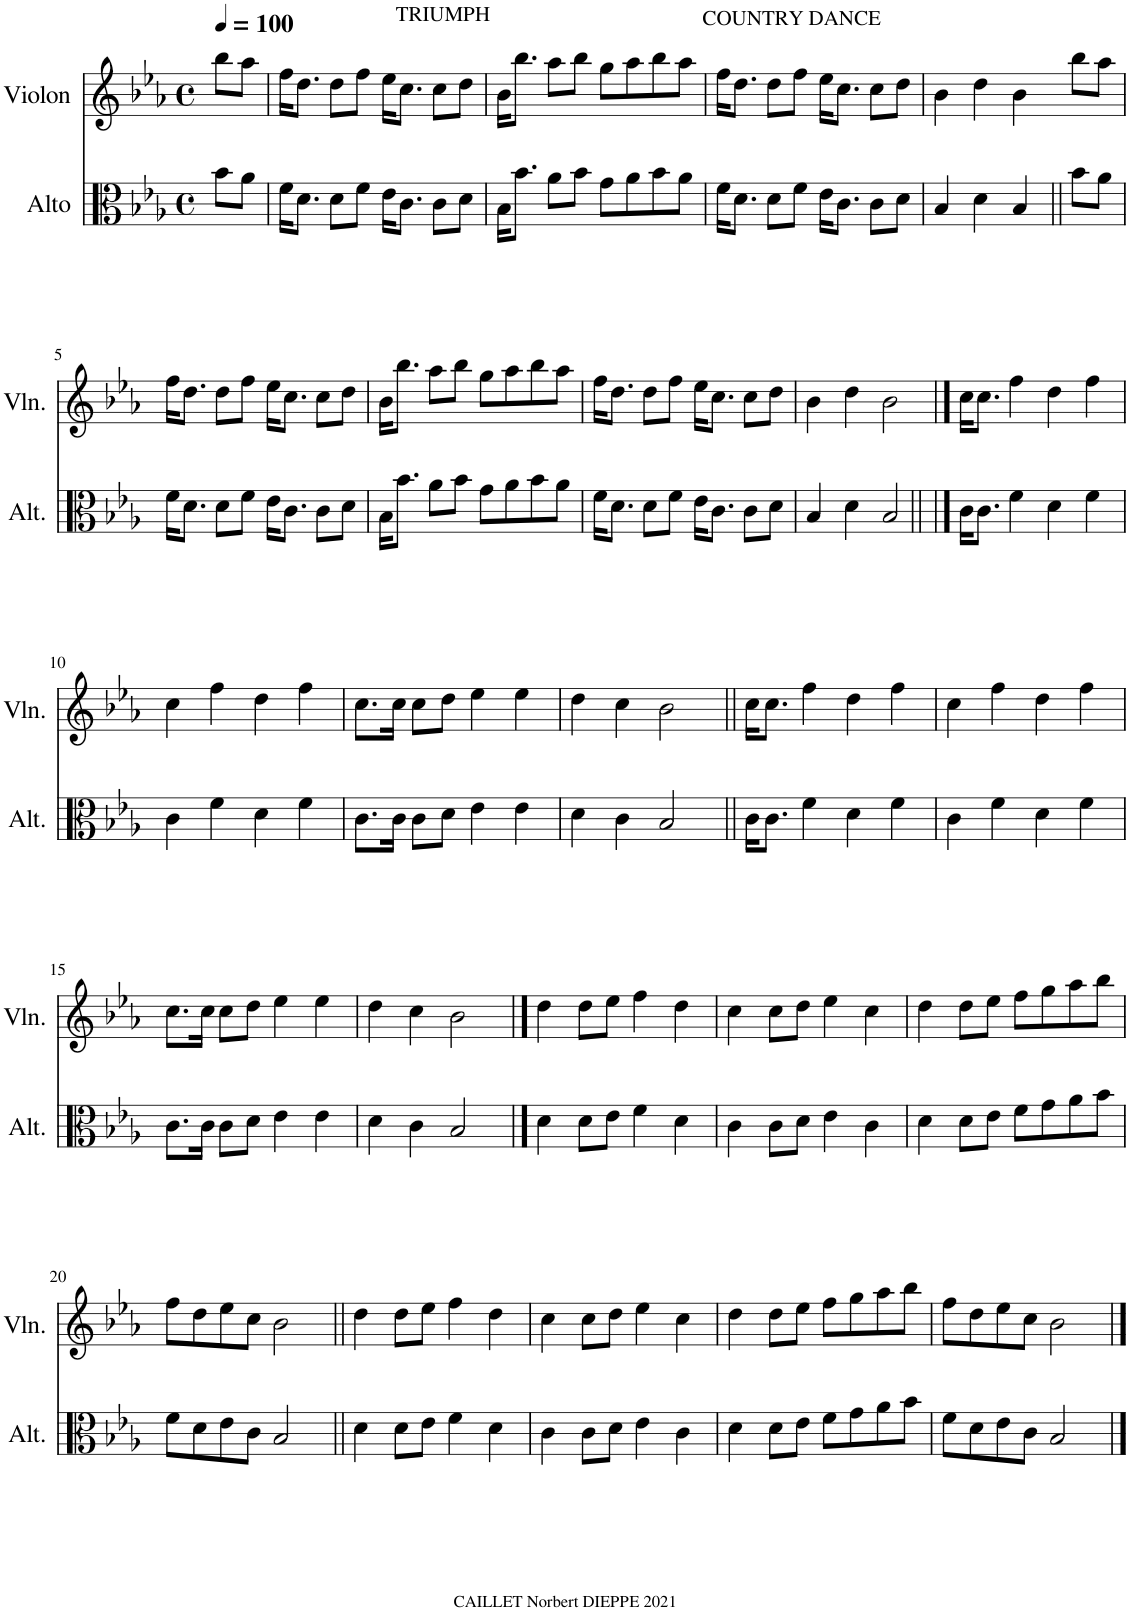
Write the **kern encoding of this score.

**kern	**kern
*part2	*part1
*staff2	*staff1
*I"Alto	*I"Violon
*I'Alt.	*I'Vln.
*clefC3	*clefG2
*k[b-e-a-]	*k[b-e-a-]
*M4/4	*M4/4
*met(c)	*met(c)
*MM100	*MM100
=	=
8b-\L	8bb-\L
8a-\J	8aa-\J
=1	=1
16f\KL	16ff\KL
8.d\J	8.dd\J
8d\L	8dd\L
8f\J	8ff\J
16e-\KL	16ee-\KL
8.c\J	8.cc\J
8c\L	8cc\L
8d\J	8dd\J
=2	=2
16B-\KL	16b-\KL
!	!LO:TX:a:t=TRIUMPH
8.b-\J	8.bb-\J
8a-\L	8aa-\L
8b-\J	8bb-\J
8g\L	8gg\L
8a-\	8aa-\
8b-\	8bb-\
8a-\J	8aa-\J
=3	=3
!	!LO:TX:a:t=COUNTRY DANCE
16f\KL	16ff\KL
8.d\J	8.dd\J
8d\L	8dd\L
8f\J	8ff\J
16e-\KL	16ee-\KL
8.c\J	8.cc\J
8c\L	8cc\L
8d\J	8dd\J
=4	=4
4B-/	4b-\
4d\	4dd\
4B-/	4b-\
8b-\L	8bb-\L
8a-\J	8aa-\J
!!LO:LB:g=z
=5	=5
16f\KL	16ff\KL
8.d\J	8.dd\J
8d\L	8dd\L
8f\J	8ff\J
16e-\KL	16ee-\KL
8.c\J	8.cc\J
8c\L	8cc\L
8d\J	8dd\J
=6	=6
16B-\KL	16b-\KL
8.b-\J	8.bb-\J
8a-\L	8aa-\L
8b-\J	8bb-\J
8g\L	8gg\L
8a-\	8aa-\
8b-\	8bb-\
8a-\J	8aa-\J
=7	=7
16f\KL	16ff\KL
8.d\J	8.dd\J
8d\L	8dd\L
8f\J	8ff\J
16e-\KL	16ee-\KL
8.c\J	8.cc\J
8c\L	8cc\L
8d\J	8dd\J
=8	=8
4B-/	4b-\
4d\	4dd\
2B-/	2b-\
==9	==9
16c\KL	16cc\KL
8.c\J	8.cc\J
4f\	4ff\
4d\	4dd\
4f\	4ff\
!!LO:LB:g=z
=10	=10
4c\	4cc\
4f\	4ff\
4d\	4dd\
4f\	4ff\
=11	=11
8.c\L	8.cc\L
16c\Jk	16cc\Jk
8c\L	8cc\L
8d\J	8dd\J
4e-\	4ee-\
4e-\	4ee-\
=12	=12
4d\	4dd\
4c\	4cc\
2B-/	2b-\
=13||	=13||
16c\KL	16cc\KL
8.c\J	8.cc\J
4f\	4ff\
4d\	4dd\
4f\	4ff\
=14	=14
4c\	4cc\
4f\	4ff\
4d\	4dd\
4f\	4ff\
!!LO:LB:g=z
=15	=15
8.c\L	8.cc\L
16c\Jk	16cc\Jk
8c\L	8cc\L
8d\J	8dd\J
4e-\	4ee-\
4e-\	4ee-\
=16	=16
4d\	4dd\
4c\	4cc\
2B-/	2b-\
==17	==17
4d\	4dd\
8d\L	8dd\L
8e-\J	8ee-\J
4f\	4ff\
4d\	4dd\
=18	=18
4c\	4cc\
8c\L	8cc\L
8d\J	8dd\J
4e-\	4ee-\
4c\	4cc\
=19	=19
4d\	4dd\
8d\L	8dd\L
8e-\J	8ee-\J
8f\L	8ff\L
8g\	8gg\
8a-\	8aa-\
8b-\J	8bb-\J
!!LO:LB:g=z
=20	=20
8f\L	8ff\L
8d\	8dd\
8e-\	8ee-\
8c\J	8cc\J
2B-/	2b-\
=21||	=21||
4d\	4dd\
8d\L	8dd\L
8e-\J	8ee-\J
4f\	4ff\
4d\	4dd\
=22	=22
4c\	4cc\
8c\L	8cc\L
8d\J	8dd\J
4e-\	4ee-\
4c\	4cc\
=23	=23
4d\	4dd\
8d\L	8dd\L
8e-\J	8ee-\J
8f\L	8ff\L
8g\	8gg\
8a-\	8aa-\
8b-\J	8bb-\J
=24	=24
8f\L	8ff\L
8d\	8dd\
8e-\	8ee-\
8c\J	8cc\J
2B-/	2b-\
==	==
*-	*-
